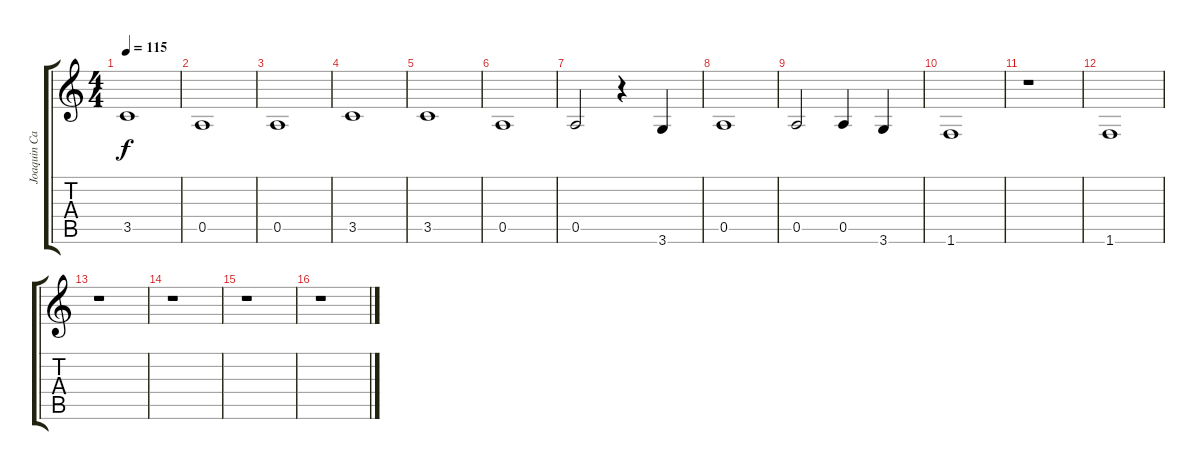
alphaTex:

\track ("Joaquin Cardiel" "Joaquin Ca") {instrument electricbasspick}
\staff {score tabs}
\tuning (E4 B3 G3 D3 A2 E2) {hide}
\ts (4 4)
\tempo 115
\clef g2
\ks c
3.5.1{dy f} |
0.5.1 |
0.5.1 |
3.5.1 |
3.5.1 |
0.5.1 |
0.5.2 r.4 3.6.4 |
0.5.1 |
0.5.2 0.5.4 3.6.4 |
1.6.1 |
r.1 |
1.6.1 |
r.1 |
r.1 |
r.1 |
r.1
